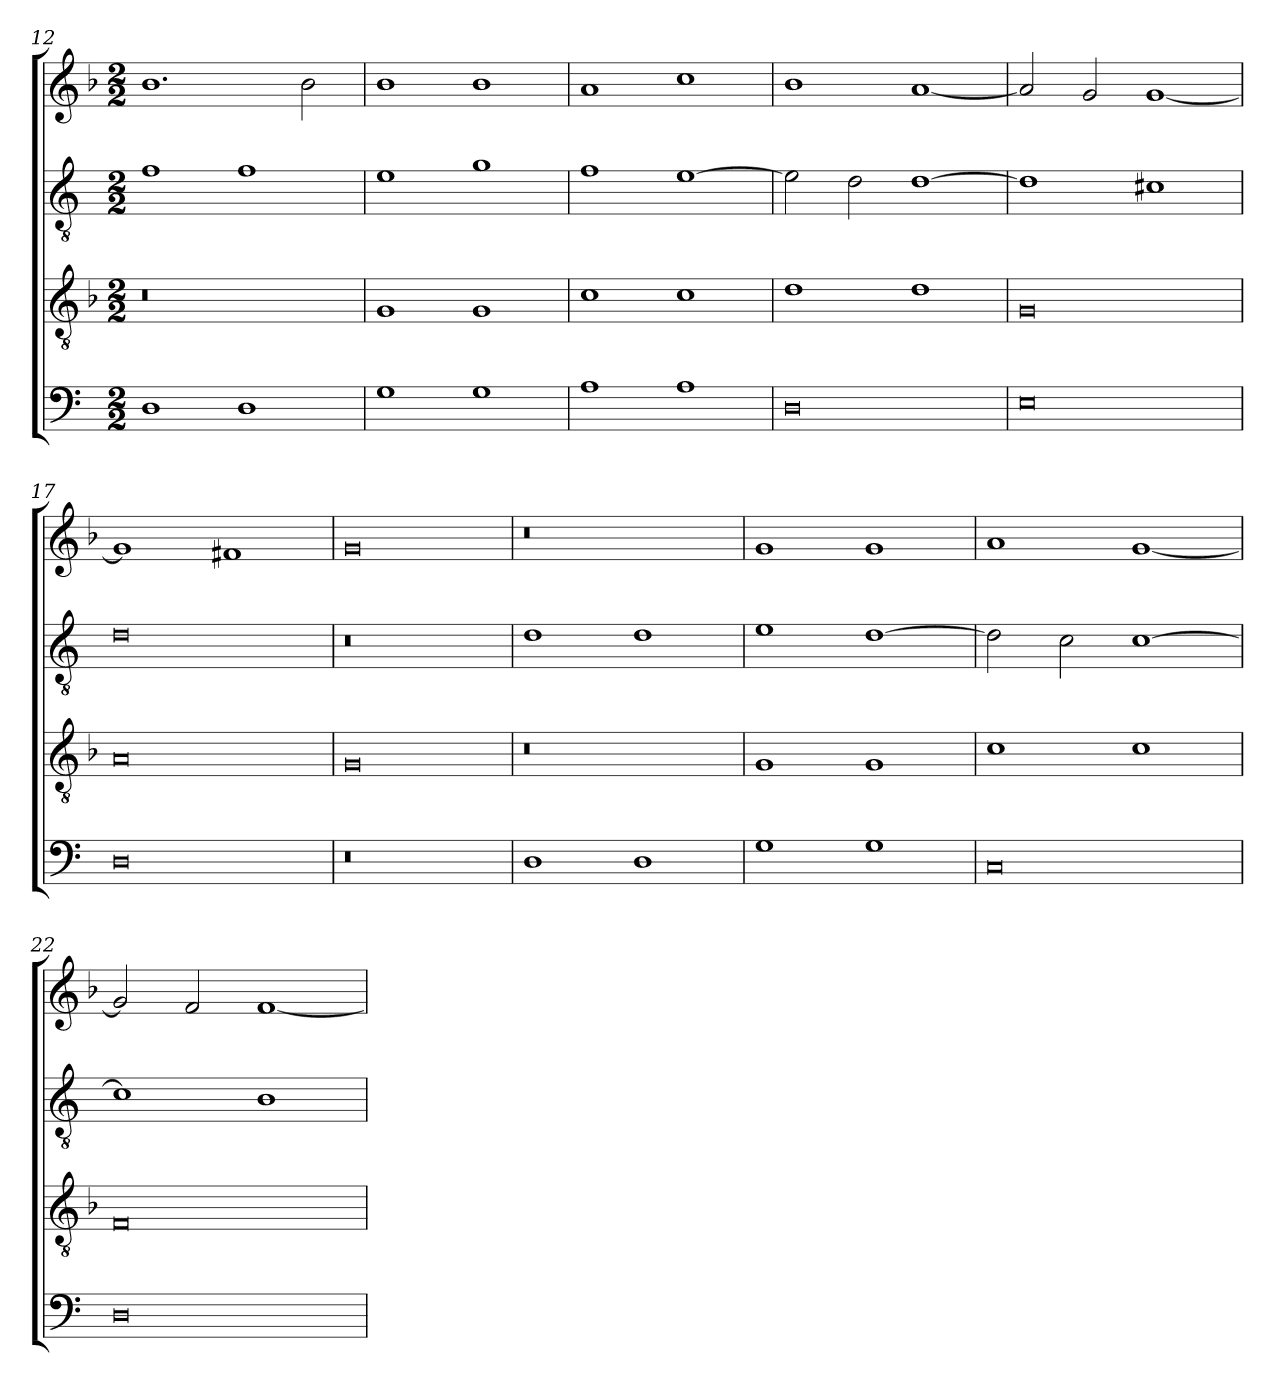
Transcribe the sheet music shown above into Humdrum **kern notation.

**kern	**kern	**kern	**kern
*part4	*part3	*part2	*part1
*staff4	*staff3	*staff2	*staff1
*clefF4	*clefGv2	*clefGv2	*clefG2
*k[]	*k[b-]	*k[]	*k[b-]
*M2/2	*M2/2	*M2/2	*M2/2
=12	=12	=12	=12
1D	0r	1f	1.b-
1D	.	1f	.
.	.	.	2b-\
=13	=13	=13	=13
1G	1G	1e	1b-
1G	1G	1g	1b-
=14	=14	=14	=14
1A	1c	1f	1a
1A	1c	[1e	1cc
=15	=15	=15	=15
0D	1d	2e\]	1b-
.	.	2d\	.
.	1d	[1d	[1a
=16	=16	=16	=16
0E	0G	1d]	2a/]
.	.	.	2g/
.	.	1c#X	[1g
=17	=17	=17	=17
0D	0A	0d	1g]
.	.	.	1f#X
=18	=18	=18	=18
0r	0G	0r	0g
=19	=19	=19	=19
1D	0r	1d	0r
1D	.	1d	.
=20	=20	=20	=20
1G	1G	1e	1g
1G	1G	[1d	1g
=21	=21	=21	=21
0C	1c	2d\]	1a
.	.	2c\	.
.	1c	[1c	[1g
=22	=22	=22	=22
0D	0F	1c]	2g/]
.	.	.	2f/
.	.	1B	[1f
=	=	=	=
*-	*-	*-	*-
